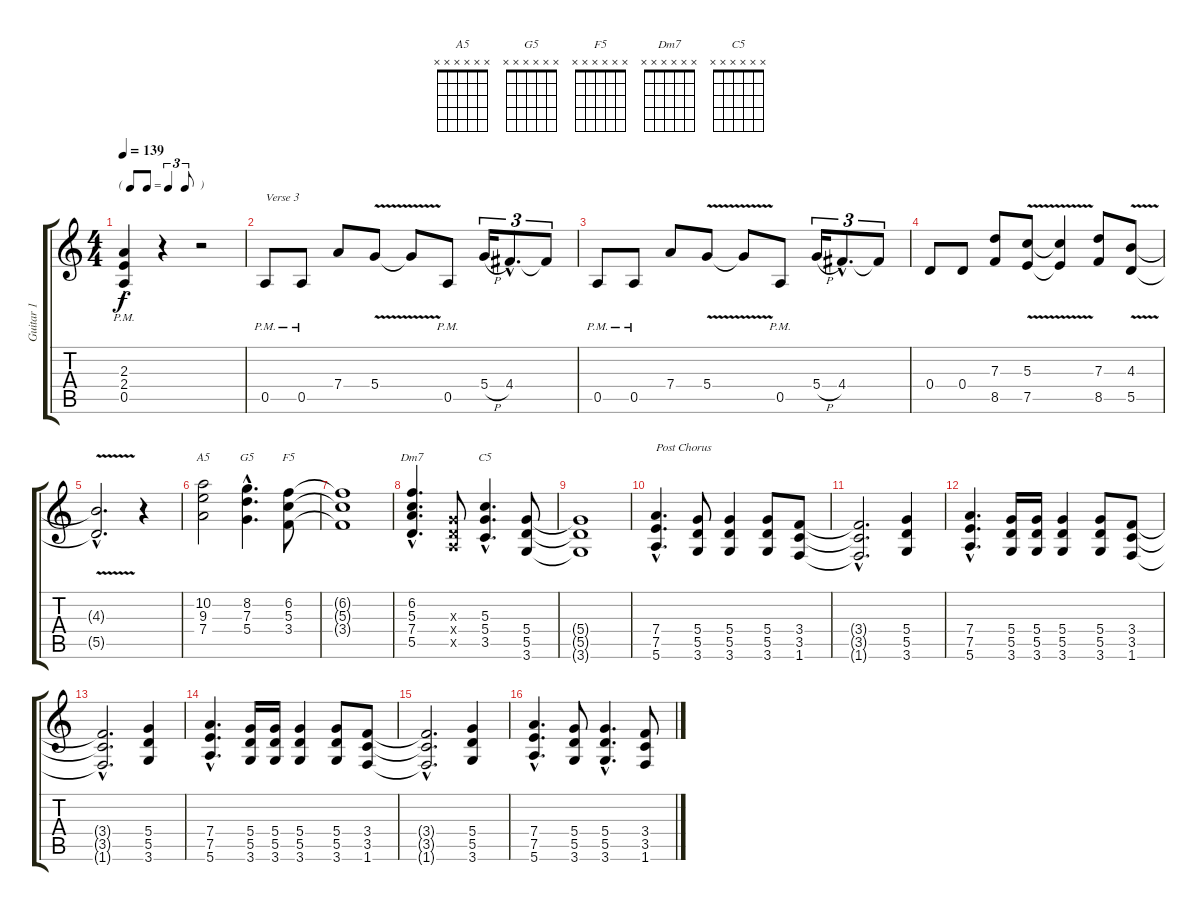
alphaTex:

\track ("Guitar 1" "Guitar 1") {instrument distortionguitar}
\staff {score tabs}
\tuning (E4 B3 G3 D3 A2 E2) {hide}
\chord ("A5" x x x x x x) {firstfret 0}
\chord ("G5" x x x x x x) {firstfret 0}
\chord ("F5" x x x x x x) {firstfret 0}
\chord ("Dm7" x x x x x x) {firstfret 0}
\chord ("C5" x x x x x x) {firstfret 0}
\ts (4 4)
\tf triplet8th
\tempo 139
\clef g2
\ks c
(2.3{st} 2.4{pm} 0.5{pm}).4{dy f} r.4 r.2 |
0.5{pm}.8{txt "Verse 3"} 0.5{pm}.8 7.4.8 5.4{v}.8 5.4{t}.8 0.5{pm}.8 5.4{h}.16{tu (3 2)} 4.4{hac}.8{d tu (3 2)} 4.4{t}.8{tu (3 2)} |
0.5{pm}.8 0.5{pm}.8 7.4.8 5.4{v}.8 5.4{t}.8 0.5{pm}.8 5.4{h}.16{tu (3 2)} 4.4{hac}.8{d tu (3 2)} 4.4{t}.8{tu (3 2)} |
0.4.8 0.4.8 (7.3 8.5).8 (5.3{v} 7.5{v}).8 (5.3{t} 7.5{t}).4 (7.3 8.5).8 (4.3{v} 5.5{v}).8 |
(4.3{hac t} 5.5{hac t}).2{d} r.4 |
(10.2 9.3 7.4).2{ch "A5"} (8.2{hac} 7.3{hac} 5.4{hac}).4{d ch "G5"} (6.2 5.3 3.4).8{ch "F5"} |
(6.2{t} 5.3{t} 3.4{t}).1 |
(6.2{hac} 5.3{hac} 7.4{hac} 5.5{hac}).4{d ch "Dm7"} (0.3{x} 0.4{x} 0.5{x}).8 (5.3{hac} 5.4{hac} 3.5{hac}).4{d ch "C5"} (5.4 5.5 3.6).8 |
(5.4{t} 5.5{t} 3.6{t}).1 |
(7.4{hac} 7.5{hac} 5.6{hac}).4{d txt "Post Chorus"} (5.4 5.5 3.6).8 (5.4 5.5 3.6).4 (5.4 5.5 3.6).8 (3.4 3.5 1.6).8 |
(3.4{hac t} 3.5{hac t} 1.6{hac t}).2{d} (5.4 5.5 3.6).4 |
(7.4{hac} 7.5{hac} 5.6{hac}).4{d} (5.4 5.5 3.6).16 (5.4 5.5 3.6).16 (5.4 5.5 3.6).4 (5.4 5.5 3.6).8 (3.4 3.5 1.6).8 |
(3.4{hac t} 3.5{hac t} 1.6{hac t}).2{d} (5.4 5.5 3.6).4 |
(7.4{hac} 7.5{hac} 5.6{hac}).4{d} (5.4 5.5 3.6).16 (5.4 5.5 3.6).16 (5.4 5.5 3.6).4 (5.4 5.5 3.6).8 (3.4 3.5 1.6).8 |
(3.4{hac t} 3.5{hac t} 1.6{hac t}).2{d} (5.4 5.5 3.6).4 |
(7.4{hac} 7.5{hac} 5.6{hac}).4{d} (5.4 5.5 3.6).8 (5.4{hac} 5.5{hac} 3.6{hac}).4{d} (3.4 3.5 1.6).8
